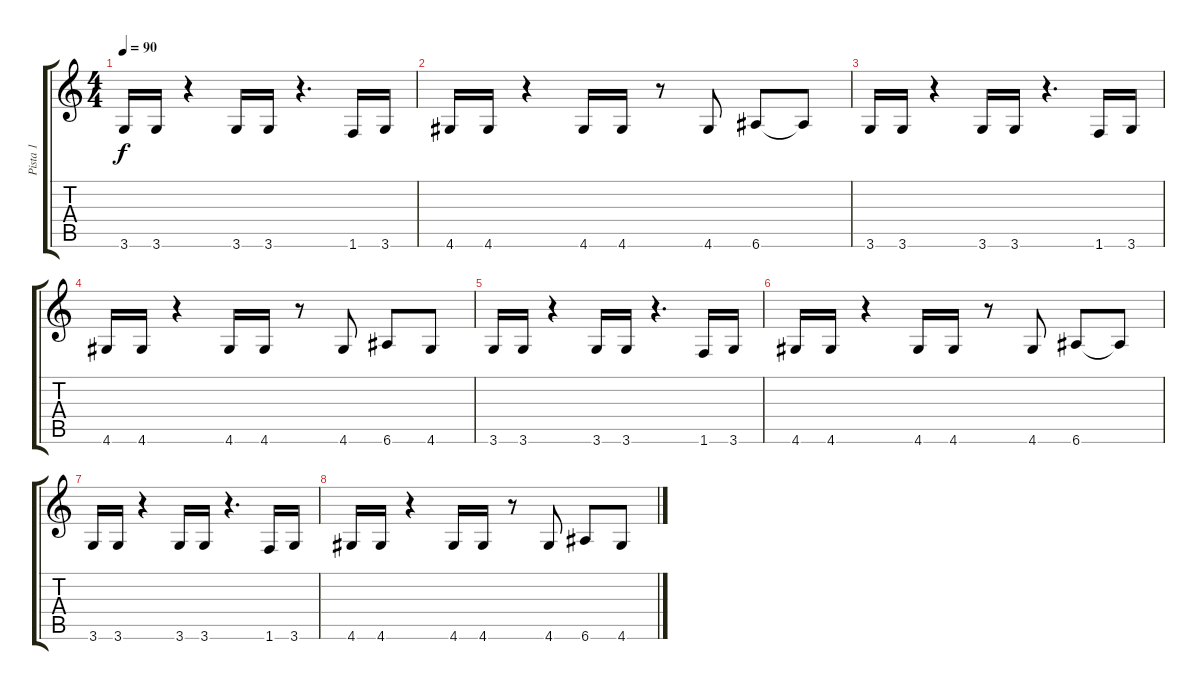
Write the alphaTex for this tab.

\track ("Pista 1" "Pista 1") {instrument electricbasspick}
\staff {score tabs}
\tuning (E4 B3 G3 D3 A2 E2) {hide}
\ts (4 4)
\tempo 90
\clef g2
\ks c
3.6.16{dy f} 3.6.16 r.4 3.6.16 3.6.16 r.4{d} 1.6.16 3.6.16 |
4.6.16 4.6.16 r.4 4.6.16 4.6.16 r.8 4.6.8 6.6.8 6.6{t}.8 |
3.6.16 3.6.16 r.4 3.6.16 3.6.16 r.4{d} 1.6.16 3.6.16 |
4.6.16 4.6.16 r.4 4.6.16 4.6.16 r.8 4.6.8 6.6.8 4.6.8 |
3.6.16 3.6.16 r.4 3.6.16 3.6.16 r.4{d} 1.6.16 3.6.16 |
4.6.16 4.6.16 r.4 4.6.16 4.6.16 r.8 4.6.8 6.6.8 6.6{t}.8 |
3.6.16 3.6.16 r.4 3.6.16 3.6.16 r.4{d} 1.6.16 3.6.16 |
4.6.16 4.6.16 r.4 4.6.16 4.6.16 r.8 4.6.8 6.6.8 4.6.8
